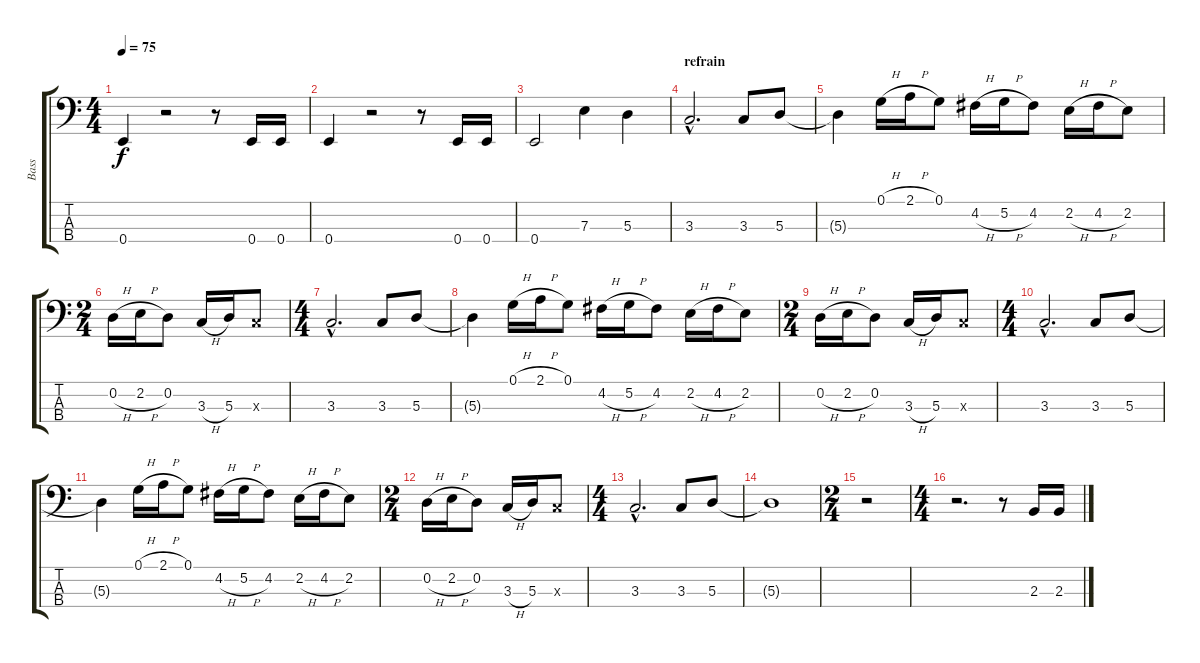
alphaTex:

\track ("Bass" "Bass") {instrument acousticbass}
\staff {score tabs}
\tuning (G2 D2 A1 E1) {hide}
\ts (4 4)
\tempo 75
\clef f4
\ks aminor
0.4.4{dy f} r.2 r.8 0.4.16 0.4.16 |
0.4.4 r.2 r.8 0.4.16 0.4.16 |
0.4.2 7.3.4 5.3.4 |
\section ("" "refrain")
3.3{hac}.2{d} 3.3.8 5.3.8 |
5.3{t}.4 0.1{h}.16 2.1{h}.16 0.1.8 4.2{h}.16 5.2{h}.16 4.2.8 2.2{h}.16 4.2{h}.16 2.2.8 |
\ts (2 4)
0.2{h}.16 2.2{h}.16 0.2.8 3.3{h}.16 5.3.16 3.3{x}.8 |
\ts (4 4)
3.3{hac}.2{d} 3.3.8 5.3.8 |
5.3{t}.4 0.1{h}.16 2.1{h}.16 0.1.8 4.2{h}.16 5.2{h}.16 4.2.8 2.2{h}.16 4.2{h}.16 2.2.8 |
\ts (2 4)
0.2{h}.16 2.2{h}.16 0.2.8 3.3{h}.16 5.3.16 3.3{x}.8 |
\ts (4 4)
3.3{hac}.2{d} 3.3.8 5.3.8 |
5.3{t}.4 0.1{h}.16 2.1{h}.16 0.1.8 4.2{h}.16 5.2{h}.16 4.2.8 2.2{h}.16 4.2{h}.16 2.2.8 |
\ts (2 4)
0.2{h}.16 2.2{h}.16 0.2.8 3.3{h}.16 5.3.16 3.3{x}.8 |
\ts (4 4)
3.3{hac}.2{d} 3.3.8 5.3.8 |
5.3{t}.1 |
\ts (2 4)
r.2 |
\ts (4 4)
r.2{d} r.8 2.3.16 2.3.16
